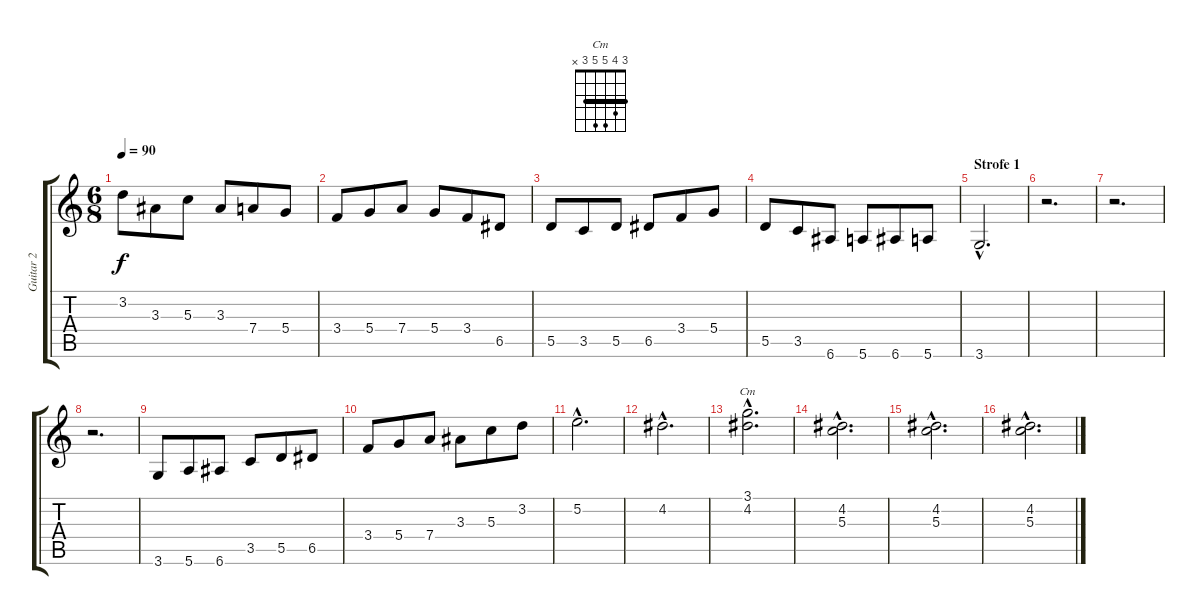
\track ("Guitar 2" "Guitar 2") {instrument electricguitarmuted}
\staff {score tabs}
\tuning (E4 B3 G3 D3 A2 E2) {hide}
\chord ("Cm" 3 4 5 5 3 x) {barre 3}
\ts (6 8)
\tempo 90
\clef g2
\ks c
3.2.8{dy f} 3.3.8 5.3.8 3.3.8 7.4.8 5.4.8 |
3.4.8 5.4.8 7.4.8 5.4.8 3.4.8 6.5.8 |
5.5.8 3.5.8 5.5.8 6.5.8 3.4.8 5.4.8 |
5.5.8 3.5.8 6.6.8 5.6.8 6.6.8 5.6.8 |
\section ("" "Strofe 1")
3.6{hac}.2{d} |
r.2{d} |
r.2{d} |
r.2{d} |
3.6.8 5.6.8 6.6.8 3.5.8 5.5.8 6.5.8 |
3.4.8 5.4.8 7.4.8 3.3.8 5.3.8 3.2.8 |
5.2{hac}.2{d} |
4.2{hac}.2{d} |
(3.1{hac} 4.2{hac}).2{d ch "Cm"} |
(4.2{hac} 5.3{hac}).2{d} |
(4.2{hac} 5.3{hac}).2{d} |
(4.2{hac} 5.3{hac}).2{d}
